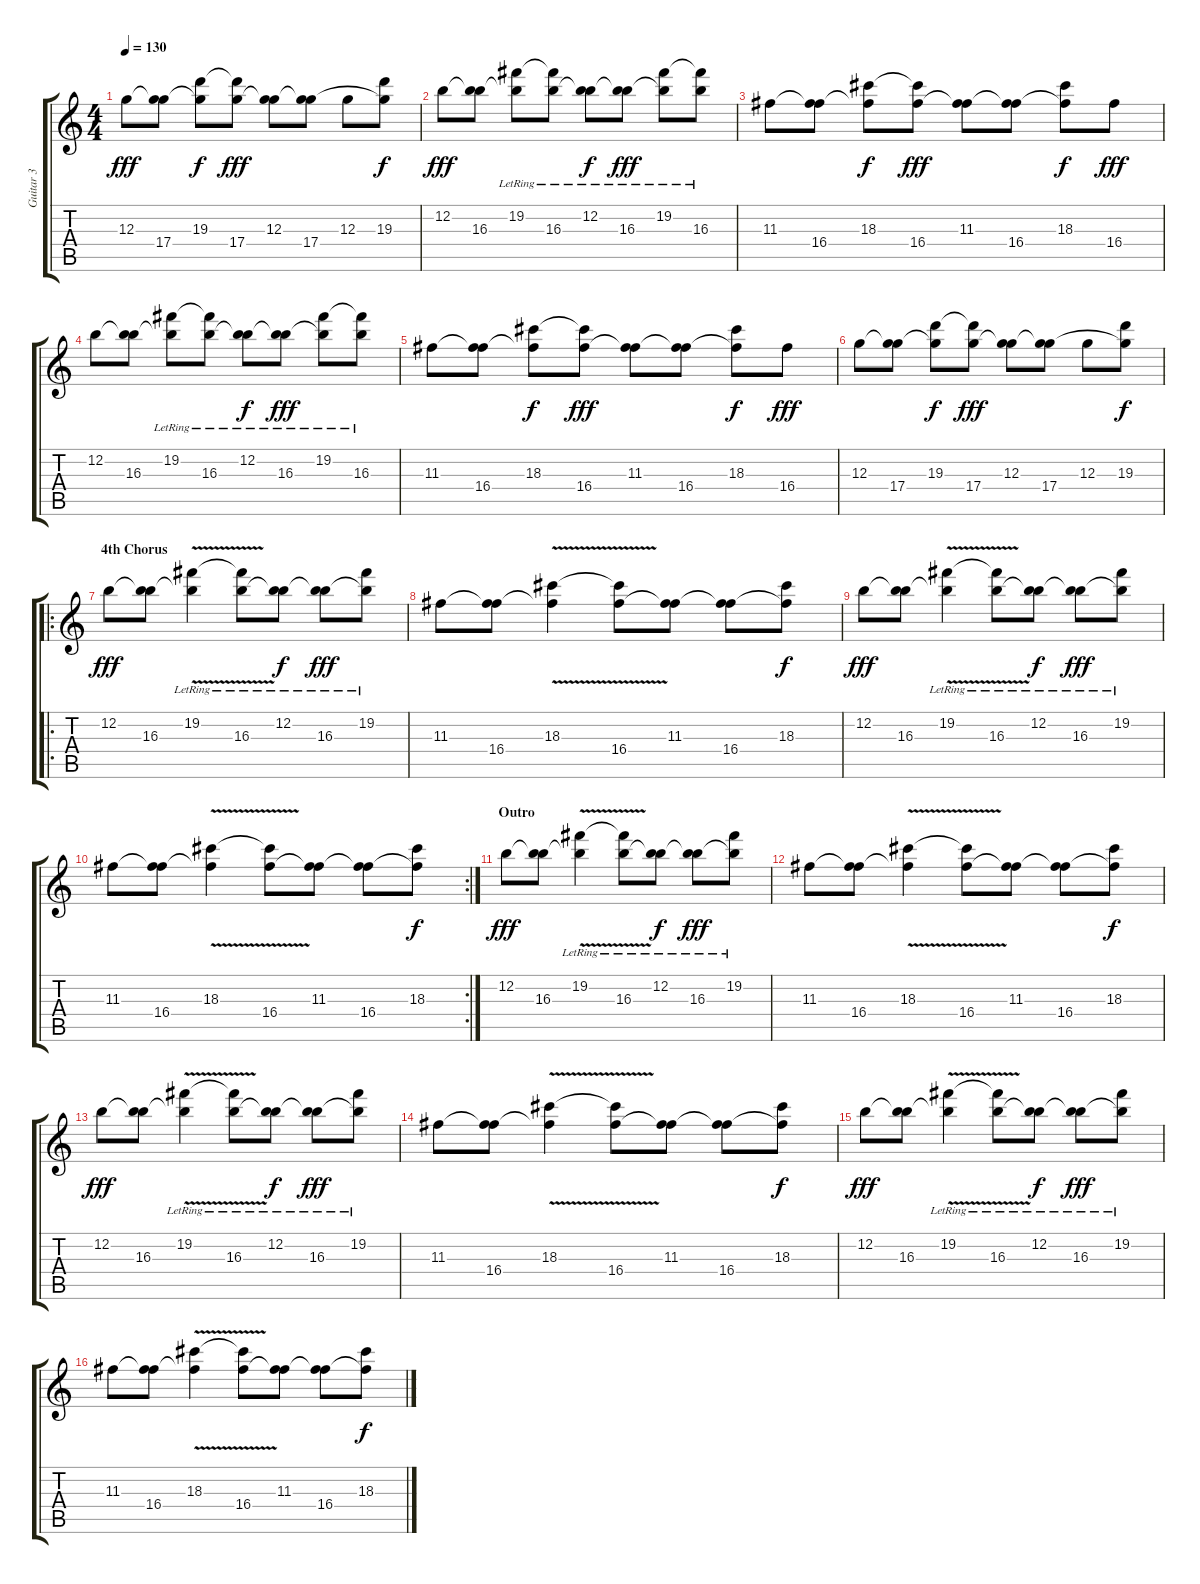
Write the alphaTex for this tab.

\track ("Guitar 3" "Guitar 3") {instrument distortionguitar}
\staff {score tabs}
\tuning (E4 B3 G3 D3 A2 E2) {hide}
\ts (4 4)
\tempo 130
\clef g2
\ks c
12.3.8{dy fff} (12.3{t} 17.4).8 (19.3 17.4{t}).8{dy f} (19.3{t} 17.4).8{dy fff} (12.3 17.4{t}).8 (12.3{t} 17.4).8 12.3.8 (19.3 17.4{t}).8{dy f} |
12.2.8{dy fff} (12.2{t} 16.3).8 (19.2{lr} 16.3{t}).8 (19.2{t} 16.3{lr}).8 (12.2{lr} 16.3{t}).8{dy f} (12.2{t} 16.3{lr}).8{dy fff} (19.2{lr} 16.3{t}).8 (19.2{t} 16.3{lr}).8 |
11.3.8 (11.3{t} 16.4).8 (18.3 16.4{t}).8{dy f} (18.3{t} 16.4).8{dy fff} (11.3 16.4{t}).8 (11.3{t} 16.4).8 (18.3 16.4{t}).8{dy f} 16.4.8{dy fff} |
12.2.8 (12.2{t} 16.3).8 (19.2{lr} 16.3{t}).8 (19.2{t} 16.3{lr}).8 (12.2{lr} 16.3{t}).8{dy f} (12.2{t} 16.3{lr}).8{dy fff} (19.2{lr} 16.3{t}).8 (19.2{t} 16.3{lr}).8 |
11.3.8 (11.3{t} 16.4).8 (18.3 16.4{t}).8{dy f} (18.3{t} 16.4).8{dy fff} (11.3 16.4{t}).8 (11.3{t} 16.4).8 (18.3 16.4{t}).8{dy f} 16.4.8{dy fff} |
12.3.8 (12.3{t} 17.4).8 (19.3 17.4{t}).8{dy f} (19.3{t} 17.4).8{dy fff} (12.3 17.4{t}).8 (12.3{t} 17.4).8 12.3.8 (19.3 17.4{t}).8{dy f} |
\ro
\section ("" "4th Chorus")
12.2.8{dy fff} (12.2{t} 16.3).8 (19.2{v lr} 16.3{v t}).4 (19.2{t} 16.3{lr}).8 (12.2{lr} 16.3{t}).8{dy f} (12.2{t} 16.3{lr}).8{dy fff} (19.2{lr} 16.3{t}).8 |
11.3.8 (11.3{t} 16.4).8 (18.3{v} 16.4{v t}).4 (18.3{t} 16.4).8 (11.3 16.4{t}).8 (11.3{t} 16.4).8 (18.3 16.4{t}).8{dy f} |
12.2.8{dy fff} (12.2{t} 16.3).8 (19.2{v lr} 16.3{v t}).4 (19.2{t} 16.3{lr}).8 (12.2{lr} 16.3{t}).8{dy f} (12.2{t} 16.3{lr}).8{dy fff} (19.2{lr} 16.3{t}).8 |
\rc 2
11.3.8 (11.3{t} 16.4).8 (18.3{v} 16.4{v t}).4 (18.3{t} 16.4).8 (11.3 16.4{t}).8 (11.3{t} 16.4).8 (18.3 16.4{t}).8{dy f} |
\section ("" "Outro")
12.2.8{dy fff} (12.2{t} 16.3).8 (19.2{v lr} 16.3{v t}).4 (19.2{t} 16.3{lr}).8 (12.2{lr} 16.3{t}).8{dy f} (12.2{t} 16.3{lr}).8{dy fff} (19.2{lr} 16.3{t}).8 |
11.3.8 (11.3{t} 16.4).8 (18.3{v} 16.4{v t}).4 (18.3{t} 16.4).8 (11.3 16.4{t}).8 (11.3{t} 16.4).8 (18.3 16.4{t}).8{dy f} |
12.2.8{dy fff volume 0} (12.2{t} 16.3).8 (19.2{v lr} 16.3{v t}).4 (19.2{t} 16.3{lr}).8 (12.2{lr} 16.3{t}).8{dy f} (12.2{t} 16.3{lr}).8{dy fff} (19.2{lr} 16.3{t}).8 |
11.3.8 (11.3{t} 16.4).8 (18.3{v} 16.4{v t}).4 (18.3{t} 16.4).8 (11.3 16.4{t}).8 (11.3{t} 16.4).8 (18.3 16.4{t}).8{dy f} |
12.2.8{dy fff} (12.2{t} 16.3).8 (19.2{v lr} 16.3{v t}).4 (19.2{t} 16.3{lr}).8 (12.2{lr} 16.3{t}).8{dy f} (12.2{t} 16.3{lr}).8{dy fff} (19.2{lr} 16.3{t}).8 |
11.3.8 (11.3{t} 16.4).8 (18.3{v} 16.4{v t}).4 (18.3{t} 16.4).8 (11.3 16.4{t}).8 (11.3{t} 16.4).8 (18.3 16.4{t}).8{dy f}
